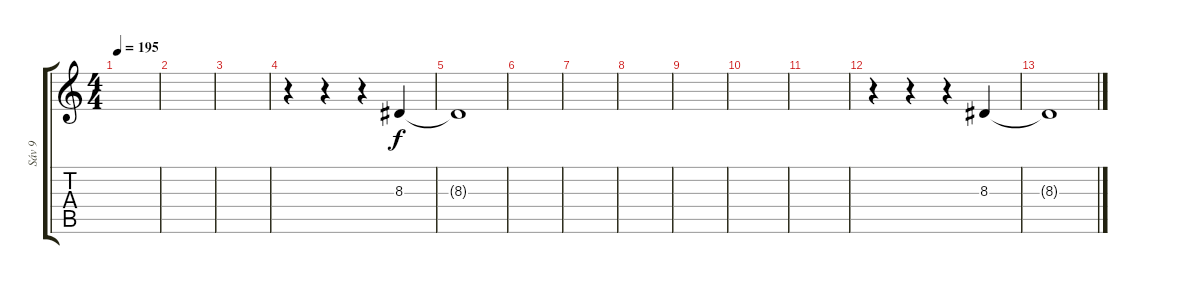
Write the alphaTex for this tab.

\track ("Sáv 9" "Sáv 9") {instrument fx5brightness}
\staff {score tabs}
\tuning (E4 B3 G3 D3 A2 E2) {hide}
\ts (4 4)
\section ("" "")
\tempo 195
\clef g2
\ks c
|
|
|
r.4 r.4 r.4 8.3.4 |
8.3{t}.1 |
|
|
|
|
|
|
r.4 r.4 r.4 8.3.4 |
8.3{t}.1
